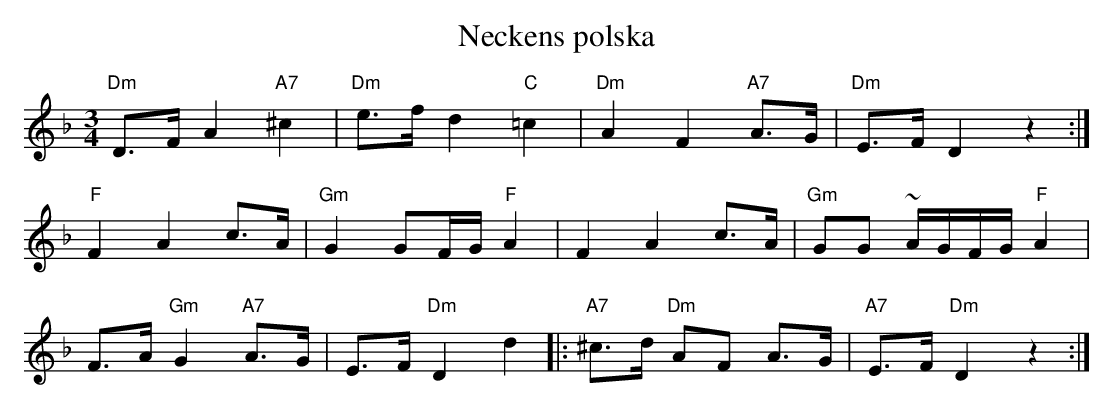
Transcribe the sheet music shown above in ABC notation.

X:1
T:Neckens polska
L:1/8
M:3/4
K:Dm
"Dm"D>F A2"A7"^c2 | "Dm"e>f d2"C"=c2 | "Dm"A2 F2 "A7"A>G | "Dm"E>FD2z2 :|
"F"F2A2c>A | "Gm"G2 GF/G/"F"A2 | F2A2c>A | "Gm"GG ~A/G/F/G/ "F"A2 |
F>A "Gm"G2 "A7"A>G | E>F "Dm"D2d2 |: "A7"^c>d "Dm"AF A>G | "A7"E>F "Dm"D2z2 :|]
